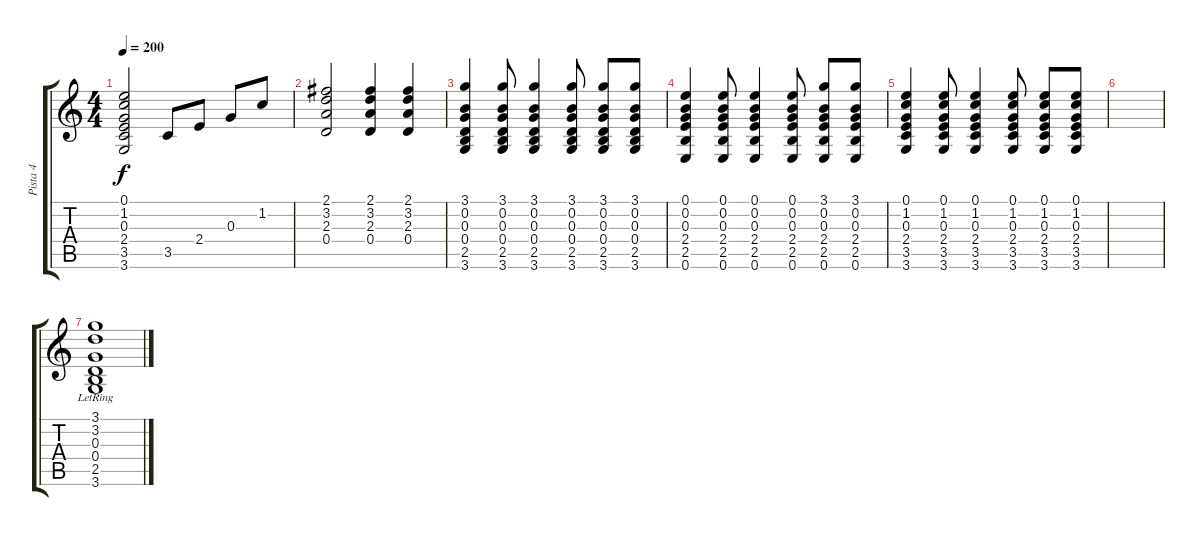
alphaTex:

\track ("Pista 4" "Pista 4") {instrument electricguitarclean}
\staff {score tabs}
\tuning (E4 B3 G3 D3 A2 E2) {hide}
\ts (4 4)
\tempo 200
\clef g2
\ks c
(0.1 1.2 0.3 2.4 3.5 3.6).2{dy f} 3.5.8 2.4.8 0.3.8 1.2.8 |
(2.1 3.2 2.3 0.4).2 (2.1 3.2 2.3 0.4).4 (2.1 3.2 2.3 0.4).4 |
(3.1 0.2 0.3 0.4 2.5 3.6).4 (3.1 0.2 0.3 0.4 2.5 3.6).8 (3.1 0.2 0.3 0.4 2.5 3.6).4 (3.1 0.2 0.3 0.4 2.5 3.6).8 (3.1 0.2 0.3 0.4 2.5 3.6).8 (3.1 0.2 0.3 0.4 2.5 3.6).8 |
(0.1 0.2 0.3 2.4 2.5 0.6).4 (0.1 0.2 0.3 2.4 2.5 0.6).8 (0.1 0.2 0.3 2.4 2.5 0.6).4 (0.1 0.2 0.3 2.4 2.5 0.6).8 (3.1 0.2 0.3 2.4 2.5 0.6).8 (3.1 0.2 0.3 2.4 2.5 0.6).8 |
(0.1 1.2 0.3 2.4 3.5 3.6).4 (0.1 1.2 0.3 2.4 3.5 3.6).8 (0.1 1.2 0.3 2.4 3.5 3.6).4 (0.1 1.2 0.3 2.4 3.5 3.6).8 (0.1 1.2 0.3 2.4 3.5 3.6).8 (0.1 1.2 0.3 2.4 3.5 3.6).8 |
|
(3.1{lr} 3.2{lr} 0.3{lr} 0.4{lr} 2.5{lr} 3.6{lr}).1
